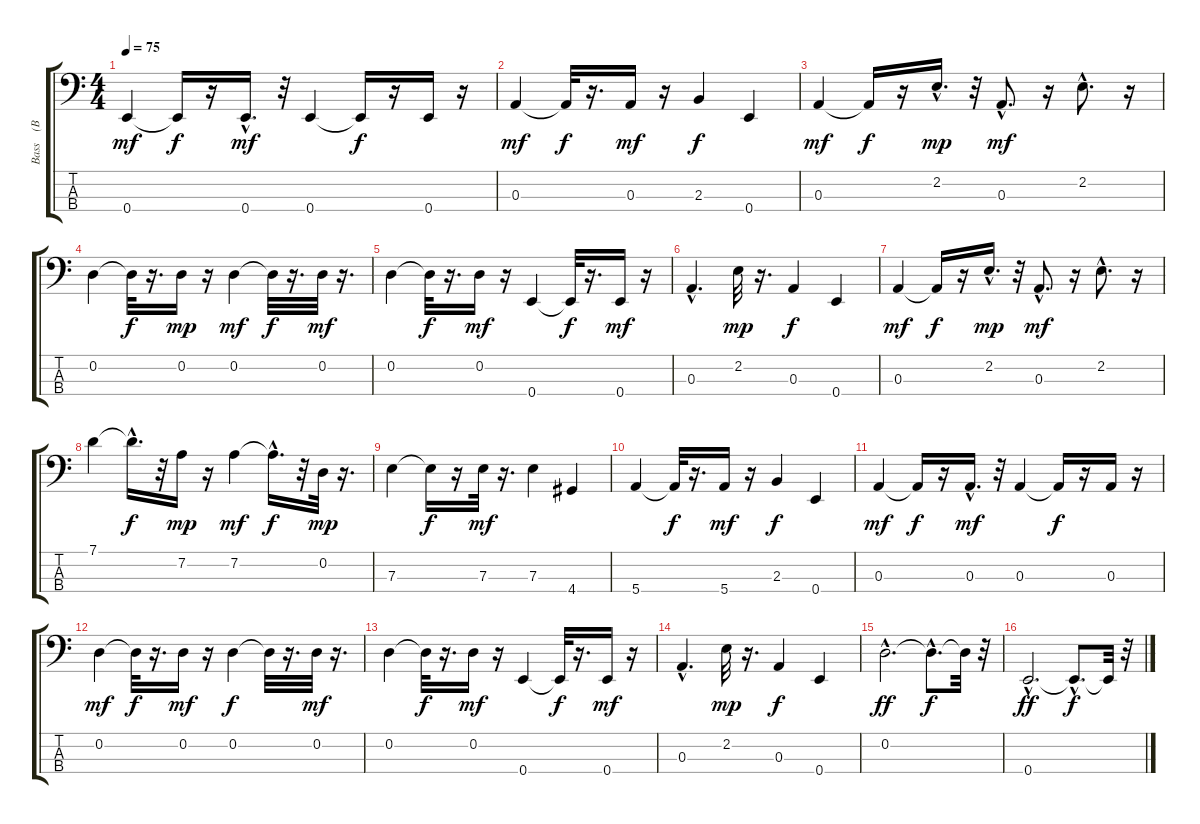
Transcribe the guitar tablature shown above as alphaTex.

\track ("Bass    (BB)" "Bass    (B") {instrument fretlessbass}
\staff {score tabs}
\tuning (G2 D2 A1 E1) {hide}
\ts (4 4)
\tempo 75
\clef f4
\ks c
0.4.4{dy mf} 0.4{t}.16{dy f} r.16 0.4{hac}.16{d dy mf} r.32 0.4.4 0.4{t}.16{dy f} r.16 0.4.16 r.16 |
0.3.4{dy mf} 0.3{t}.32{dy f} r.16{d} 0.3.16{dy mf} r.16 2.3.4{dy f} 0.4.4 |
0.3.4{dy mf} 0.3{t}.16{dy f} r.16 2.2{hac}.16{d dy mp} r.32 0.3{hac}.8{d dy mf} r.16 2.2{hac}.8{d} r.16 |
0.2.4 0.2{t}.32{dy f} r.16{d} 0.2.16{dy mp} r.16 0.2.4{dy mf} 0.2{t}.32{dy f} r.16{d} 0.2.32{dy mf} r.16{d} |
0.2.4 0.2{t}.32{dy f} r.16{d} 0.2.16{dy mf} r.16 0.4.4 0.4{t}.32{dy f} r.16{d} 0.4.16{dy mf} r.16 |
0.3{hac}.4{d} 2.2.32{dy mp} r.16{d} 0.3.4{dy f} 0.4.4 |
0.3.4{dy mf} 0.3{t}.16{dy f} r.16 2.2{hac}.16{d dy mp} r.32 0.3{hac}.8{d dy mf} r.16 2.2{hac}.8{d} r.16 |
7.1.4 7.1{hac t}.16{d dy f} r.32 7.2.16{dy mp} r.16 7.2.4{dy mf} 7.2{hac t}.16{d dy f} r.32 0.2.32{dy mp} r.16{d} |
7.3.4 7.3{t}.16{dy f} r.16 7.3.32{dy mf} r.16{d} 7.3.4 4.4.4 |
5.4.4 5.4{t}.32{dy f} r.16{d} 5.4.16{dy mf} r.16 2.3.4{dy f} 0.4.4 |
0.3.4{dy mf} 0.3{t}.16{dy f} r.16 0.3{hac}.16{d dy mf} r.32 0.3.4 0.3{t}.16{dy f} r.16 0.3.16 r.16 |
0.2.4{dy mf} 0.2{t}.32{dy f} r.16{d} 0.2.16{dy mf} r.16 0.2.4{dy f} 0.2{t}.32 r.16{d} 0.2.32{dy mf} r.16{d} |
0.2.4 0.2{t}.32{dy f} r.16{d} 0.2.16{dy mf} r.16 0.4.4 0.4{t}.32{dy f} r.16{d} 0.4.16{dy mf} r.16 |
0.3{hac}.4{d} 2.2.32{dy mp} r.16{d} 0.3.4{dy f} 0.4.4 |
0.2{hac}.2{d dy ff} 0.2{hac t}.8{d dy f} 0.2{t}.32 r.32 |
0.4{hac}.2{d dy ff} 0.4{hac t}.8{d dy f} 0.4{t}.32 r.32
